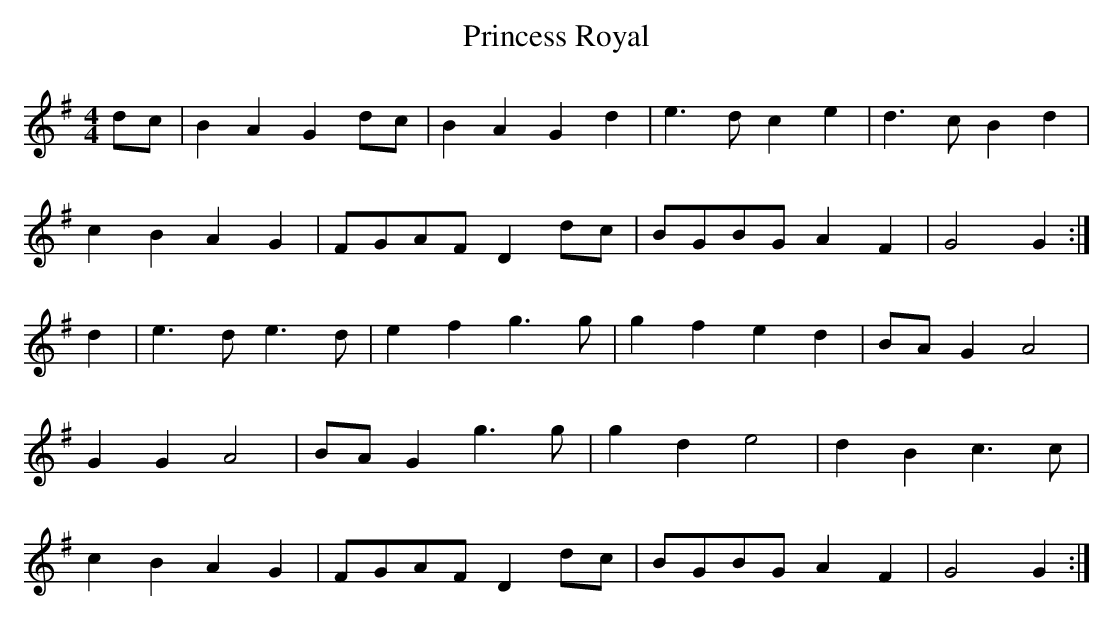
X:1
T:Princess Royal
M:4/4
L:1/8
K:G
dc|B2A2G2dc|B2A2G2d2|e3d c2 e2|d3c B2d2|
c2B2A2G2|FGAF D2dc|BGBG A2F2|G4G2:|
d2|e3d e3d|e2f2g3g|g2f2e2d2|BA G2A4|
G2G2A4|BA G2g3g|g2d2e4|d2B2c3c|
c2B2A2G2|FGAF D2dc|BGBG A2F2|G4G2:|
